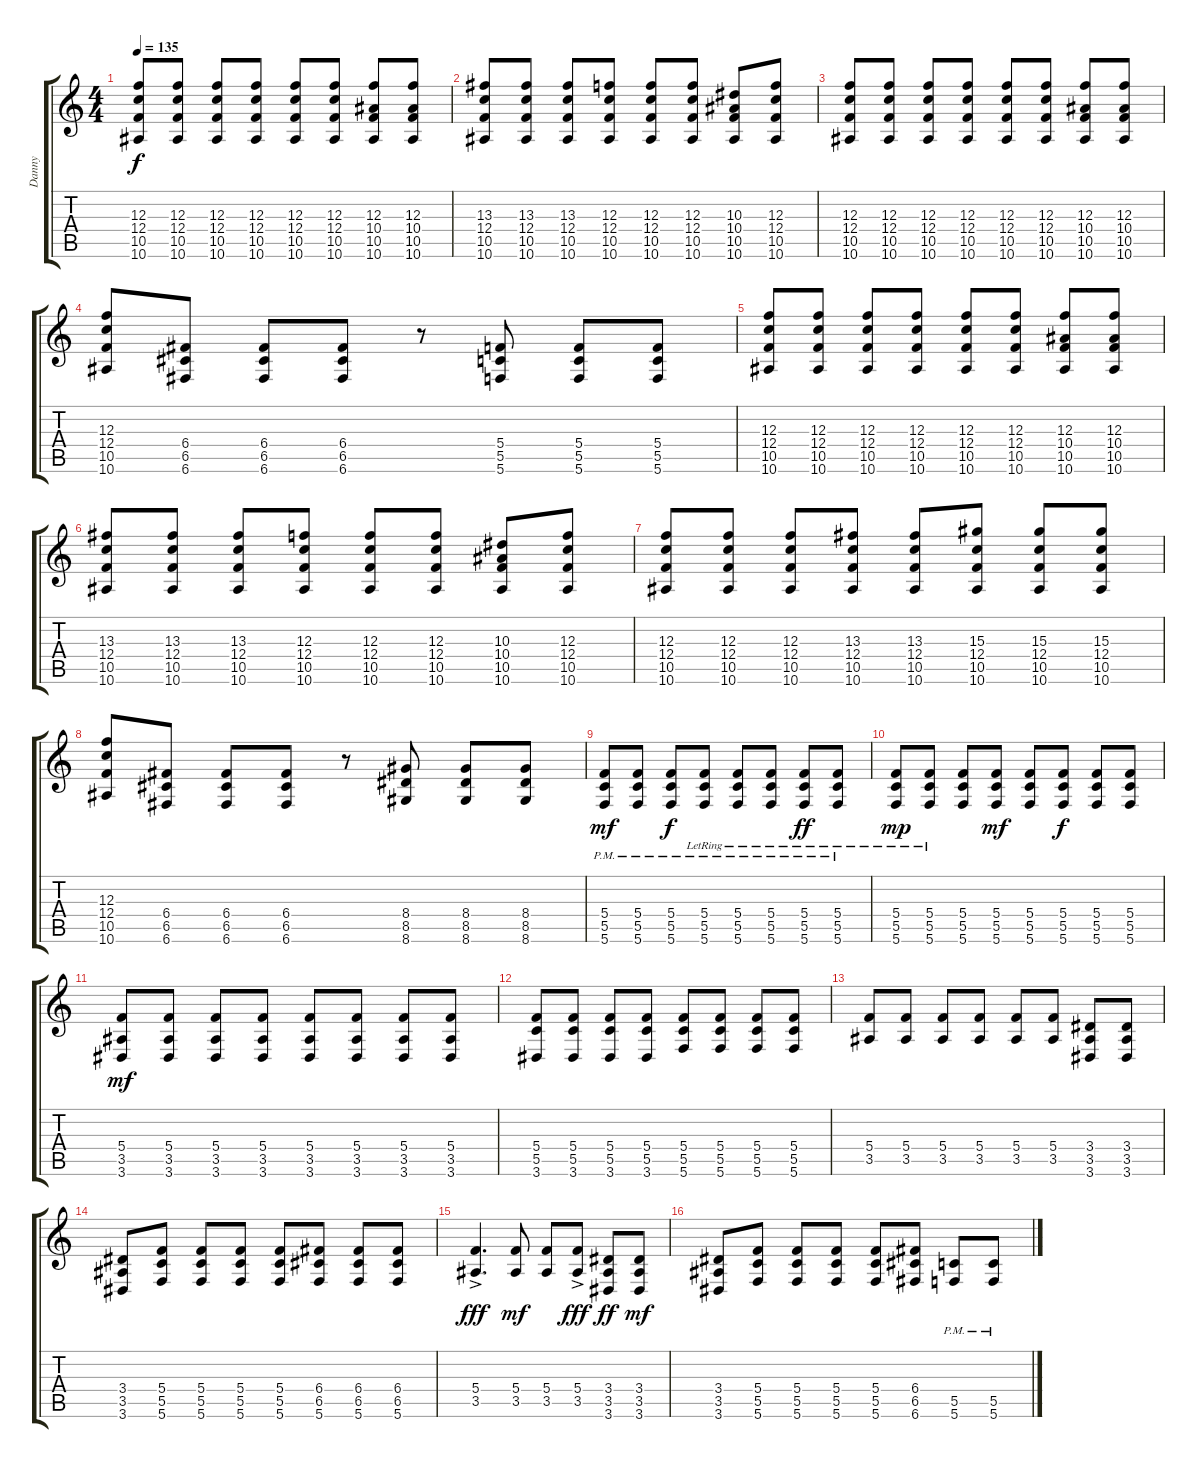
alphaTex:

\track ("Danny" "Danny") {instrument distortionguitar}
\staff {score tabs}
\tuning (D4 A3 F3 C3 G2 C2) {hide}
\ts (4 4)
\tempo 135
\clef g2
\ks c
(12.3 12.4 10.5 10.6).8{dy f} (12.3 12.4 10.5 10.6).8 (12.3 12.4 10.5 10.6).8 (12.3 12.4 10.5 10.6).8 (12.3 12.4 10.5 10.6).8 (12.3 12.4 10.5 10.6).8 (12.3 10.4 10.5 10.6).8 (12.3 10.4 10.5 10.6).8 |
(13.3 12.4 10.5 10.6).8 (13.3 12.4 10.5 10.6).8 (13.3 12.4 10.5 10.6).8 (12.3 12.4 10.5 10.6).8 (12.3 12.4 10.5 10.6).8 (12.3 12.4 10.5 10.6).8 (10.3 10.4 10.5 10.6).8 (12.3 12.4 10.5 10.6).8 |
(12.3 12.4 10.5 10.6).8 (12.3 12.4 10.5 10.6).8 (12.3 12.4 10.5 10.6).8 (12.3 12.4 10.5 10.6).8 (12.3 12.4 10.5 10.6).8 (12.3 12.4 10.5 10.6).8 (12.3 10.4 10.5 10.6).8 (12.3 10.4 10.5 10.6).8 |
(12.3 12.4 10.5 10.6).8 (6.4 6.5 6.6).8 (6.4 6.5 6.6).8 (6.4 6.5 6.6).8 r.8 (5.4 5.5 5.6).8 (5.4 5.5 5.6).8 (5.4 5.5 5.6).8 |
(12.3 12.4 10.5 10.6).8 (12.3 12.4 10.5 10.6).8 (12.3 12.4 10.5 10.6).8 (12.3 12.4 10.5 10.6).8 (12.3 12.4 10.5 10.6).8 (12.3 12.4 10.5 10.6).8 (12.3 10.4 10.5 10.6).8 (12.3 10.4 10.5 10.6).8 |
(13.3 12.4 10.5 10.6).8 (13.3 12.4 10.5 10.6).8 (13.3 12.4 10.5 10.6).8 (12.3 12.4 10.5 10.6).8 (12.3 12.4 10.5 10.6).8 (12.3 12.4 10.5 10.6).8 (10.3 10.4 10.5 10.6).8 (12.3 12.4 10.5 10.6).8 |
(12.3 12.4 10.5 10.6).8 (12.3 12.4 10.5 10.6).8 (12.3 12.4 10.5 10.6).8 (13.3 12.4 10.5 10.6).8 (13.3 12.4 10.5 10.6).8 (15.3 12.4 10.5 10.6).8 (15.3 12.4 10.5 10.6).8 (15.3 12.4 10.5 10.6).8 |
(12.3 12.4 10.5 10.6).8 (6.4 6.5 6.6).8 (6.4 6.5 6.6).8 (6.4 6.5 6.6).8 r.8 (8.4 8.5 8.6).8 (8.4 8.5 8.6).8 (8.4 8.5 8.6).8 |
(5.4{pm} 5.5{pm} 5.6{pm}).8{dy mf} (5.4{pm} 5.5{pm} 5.6{pm}).8 (5.4{pm} 5.5{pm} 5.6{pm}).8{dy f} (5.4{pm lr} 5.5{pm lr} 5.6{pm lr}).8 (5.4{pm lr} 5.5{pm lr} 5.6{pm lr}).8 (5.4{pm lr} 5.5{pm lr} 5.6{pm lr}).8 (5.4{pm lr} 5.5{pm lr} 5.6{pm lr}).8{dy ff} (5.4{pm lr} 5.5{pm lr} 5.6{pm lr}).8 |
(5.4{lr} 5.5{lr} 5.6{lr}).8{dy mp} (5.4{lr} 5.5{lr} 5.6{lr}).8 (5.4 5.5 5.6).8 (5.4 5.5 5.6).8{dy mf} (5.4 5.5 5.6).8 (5.4 5.5 5.6).8{dy f} (5.4 5.5 5.6).8 (5.4 5.5 5.6).8 |
(5.4 3.5 3.6).8{dy mf} (5.4 3.5 3.6).8 (5.4 3.5 3.6).8 (5.4 3.5 3.6).8 (5.4 3.5 3.6).8 (5.4 3.5 3.6).8 (5.4 3.5 3.6).8 (5.4 3.5 3.6).8 |
(5.4 5.5 3.6).8 (5.4 5.5 3.6).8 (5.4 5.5 3.6).8 (5.4 5.5 3.6).8 (5.4 5.5 5.6).8 (5.4 5.5 5.6).8 (5.4 5.5 5.6).8 (5.4 5.5 5.6).8 |
(5.4 3.5).8 (5.4 3.5).8 (5.4 3.5).8 (5.4 3.5).8 (5.4 3.5).8 (5.4 3.5).8 (3.4 3.5 3.6).8 (3.4 3.5 3.6).8 |
(3.4 3.5 3.6).8 (5.4 5.5 5.6).8 (5.4 5.5 5.6).8 (5.4 5.5 5.6).8 (5.4 5.5 5.6).8 (6.4 6.5 5.6).8 (6.4 6.5 5.6).8 (6.4 6.5 5.6).8 |
(5.4{ac} 3.5{ac}).4{d dy fff} (5.4 3.5).8{dy mf} (5.4 3.5).8 (5.4{ac} 3.5{ac}).8{dy fff} (3.4 3.5 3.6).8{dy ff} (3.4 3.5 3.6).8{dy mf} |
(3.4 3.5 3.6).8 (5.4 5.5 5.6).8 (5.4 5.5 5.6).8 (5.4 5.5 5.6).8 (5.4 5.5 5.6).8 (6.4 6.5 6.6).8 (5.5{pm} 5.6{pm}).8 (5.5{pm} 5.6{pm}).8
